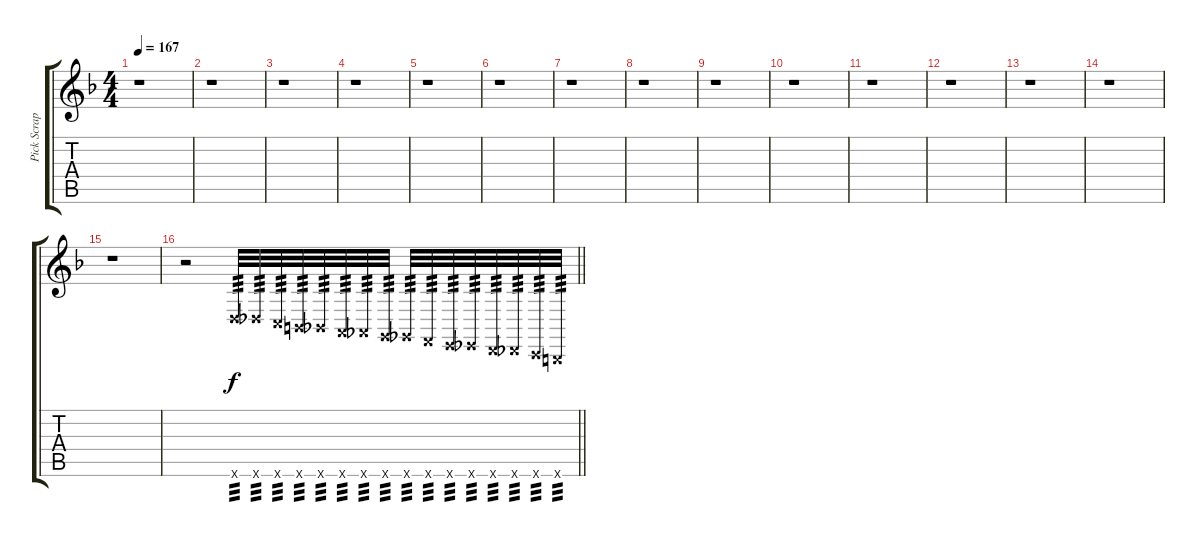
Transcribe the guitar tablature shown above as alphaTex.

\track ("Pick Scrape 1" "Pick Scrap") {instrument guitarfretnoise}
\staff {score tabs}
\tuning (Db4 Ab3 E3 B2 Gb2 B1) {hide}
\ts (4 4)
\tempo 167
\clef g2
\ks f
r.1{dy f} |
r.1 |
r.1 |
r.1 |
r.1 |
r.1 |
r.1 |
r.1 |
r.1 |
r.1 |
r.1 |
r.1 |
r.1 |
r.1 |
r.1 |
\barLineRight lightlight
r.2 15.6{x}.32{tp 3} 14.6{x}.32{tp 3} 13.6{x}.32{tp 3} 12.6{x}.32{tp 3} 11.6{x}.32{tp 3} 10.6{x}.32{tp 3} 9.6{x}.32{tp 3} 8.6{x}.32{tp 3} 7.6{x}.32{tp 3} 6.6{x}.32{tp 3} 5.6{x}.32{tp 3} 4.6{x}.32{tp 3} 3.6{x}.32{tp 3} 2.6{x}.32{tp 3} 1.6{x}.32{tp 3} 0.6{x}.32{tp 3}
